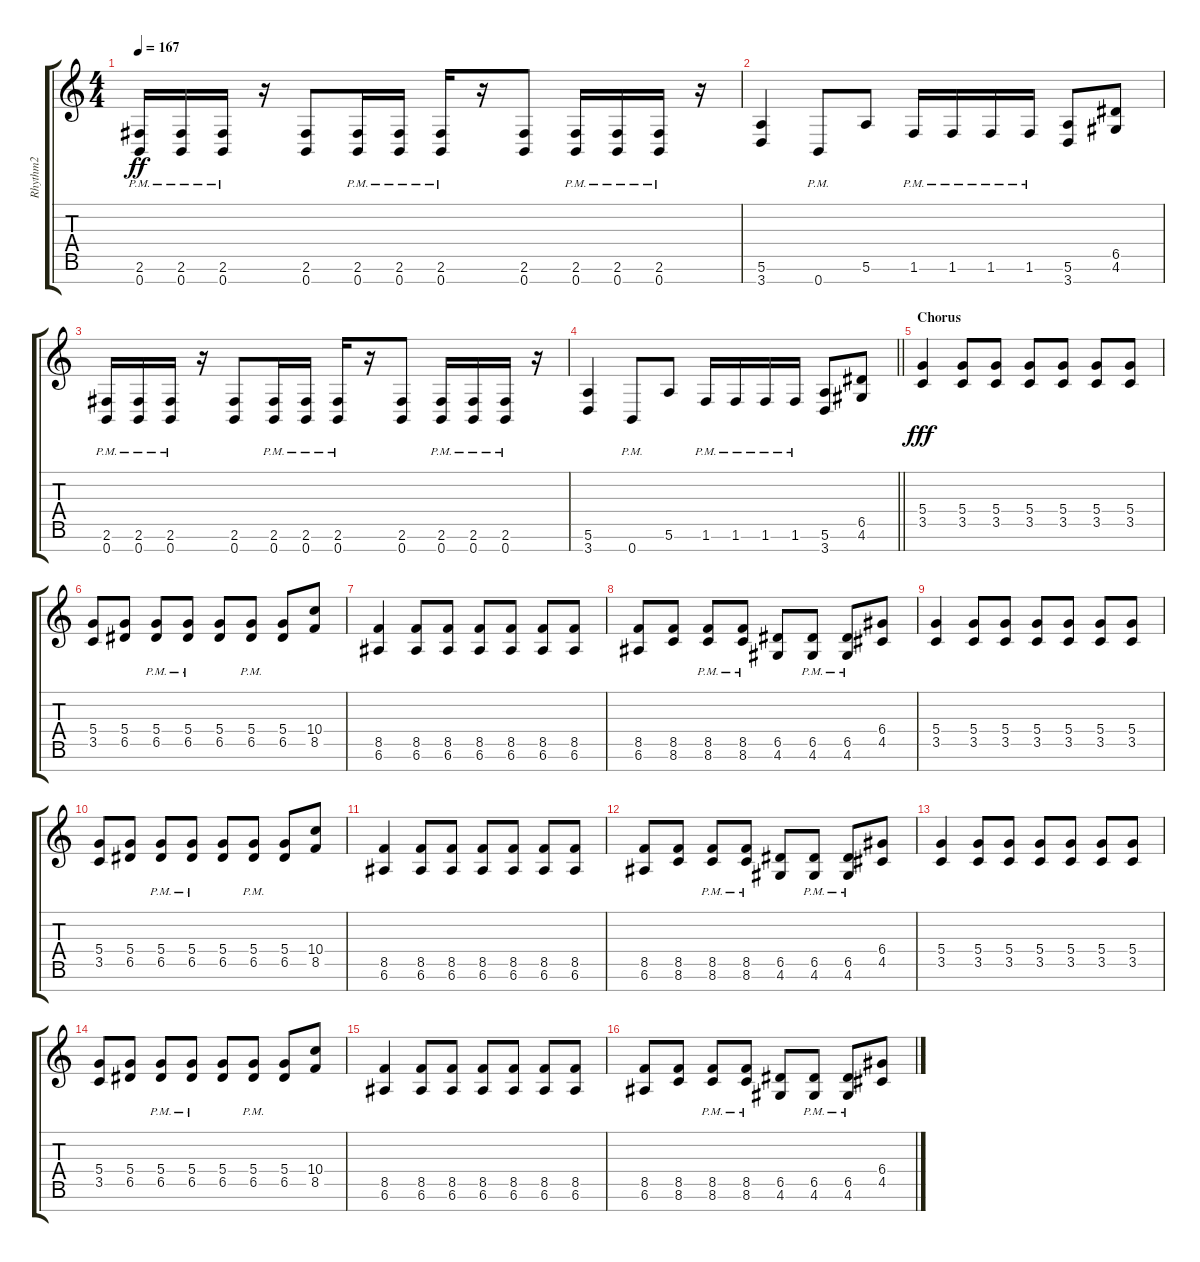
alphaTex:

\track ("Rhythm2" "Rhythm2") {instrument overdrivenguitar}
\staff {score tabs}
\tuning (E4 B3 G3 D3 A2 E2 B1) {hide}
\ts (4 4)
\tempo 167
\clef g2
\ks c
(2.6{pm} 0.7{pm}).16{dy ff} (2.6{pm} 0.7{pm}).16 (2.6{pm} 0.7{pm}).16 r.16 (2.6 0.7).8 (2.6{pm} 0.7{pm}).16 (2.6{pm} 0.7{pm}).16 (2.6{pm} 0.7{pm}).16 r.16 (2.6 0.7).8 (2.6{pm} 0.7{pm}).16 (2.6{pm} 0.7{pm}).16 (2.6{pm} 0.7{pm}).16 r.16 |
(5.6 3.7).4 0.7{pm}.8 5.6.8 1.6{pm}.16 1.6{pm}.16 1.6{pm}.16 1.6{pm}.16 (5.6 3.7).8 (6.5 4.6).8 |
(2.6{pm} 0.7{pm}).16 (2.6{pm} 0.7{pm}).16 (2.6{pm} 0.7{pm}).16 r.16 (2.6 0.7).8 (2.6{pm} 0.7{pm}).16 (2.6{pm} 0.7{pm}).16 (2.6{pm} 0.7{pm}).16 r.16 (2.6 0.7).8 (2.6{pm} 0.7{pm}).16 (2.6{pm} 0.7{pm}).16 (2.6{pm} 0.7{pm}).16 r.16 |
\barLineRight lightlight
(5.6 3.7).4 0.7{pm}.8 5.6.8 1.6{pm}.16 1.6{pm}.16 1.6{pm}.16 1.6{pm}.16 (5.6 3.7).8 (6.5 4.6).8 |
\section ("" "Chorus")
(5.4 3.5).4{dy fff} (5.4 3.5).8 (5.4 3.5).8 (5.4 3.5).8 (5.4 3.5).8 (5.4 3.5).8 (5.4 3.5).8 |
(5.4 3.5).8 (5.4 6.5).8 (5.4{pm} 6.5{pm}).8 (5.4{pm} 6.5{pm}).8 (5.4 6.5).8 (5.4{pm} 6.5{pm}).8 (5.4 6.5).8 (10.4 8.5).8 |
(8.5 6.6).4 (8.5 6.6).8 (8.5 6.6).8 (8.5 6.6).8 (8.5 6.6).8 (8.5 6.6).8 (8.5 6.6).8 |
(8.5 6.6).8 (8.5 8.6).8 (8.5{pm} 8.6{pm}).8 (8.5{pm} 8.6{pm}).8 (6.5 4.6).8 (6.5{pm} 4.6{pm}).8 (6.5{pm} 4.6{pm}).8 (6.4 4.5).8 |
(5.4 3.5).4 (5.4 3.5).8 (5.4 3.5).8 (5.4 3.5).8 (5.4 3.5).8 (5.4 3.5).8 (5.4 3.5).8 |
(5.4 3.5).8 (5.4 6.5).8 (5.4{pm} 6.5{pm}).8 (5.4{pm} 6.5{pm}).8 (5.4 6.5).8 (5.4{pm} 6.5{pm}).8 (5.4 6.5).8 (10.4 8.5).8 |
(8.5 6.6).4 (8.5 6.6).8 (8.5 6.6).8 (8.5 6.6).8 (8.5 6.6).8 (8.5 6.6).8 (8.5 6.6).8 |
(8.5 6.6).8 (8.5 8.6).8 (8.5{pm} 8.6{pm}).8 (8.5{pm} 8.6{pm}).8 (6.5 4.6).8 (6.5{pm} 4.6{pm}).8 (6.5{pm} 4.6{pm}).8 (6.4 4.5).8 |
(5.4 3.5).4 (5.4 3.5).8 (5.4 3.5).8 (5.4 3.5).8 (5.4 3.5).8 (5.4 3.5).8 (5.4 3.5).8 |
(5.4 3.5).8 (5.4 6.5).8 (5.4{pm} 6.5{pm}).8 (5.4{pm} 6.5{pm}).8 (5.4 6.5).8 (5.4{pm} 6.5{pm}).8 (5.4 6.5).8 (10.4 8.5).8 |
(8.5 6.6).4 (8.5 6.6).8 (8.5 6.6).8 (8.5 6.6).8 (8.5 6.6).8 (8.5 6.6).8 (8.5 6.6).8 |
(8.5 6.6).8 (8.5 8.6).8 (8.5{pm} 8.6{pm}).8 (8.5{pm} 8.6{pm}).8 (6.5 4.6).8 (6.5{pm} 4.6{pm}).8 (6.5{pm} 4.6{pm}).8 (6.4 4.5).8
